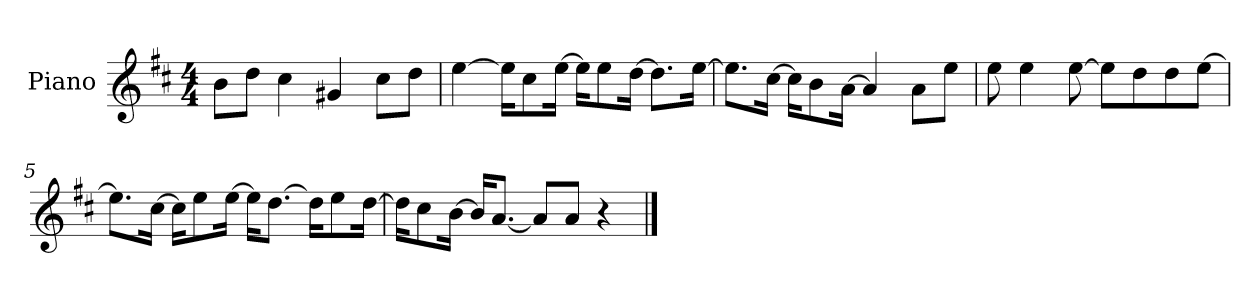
**kern
*part1
*staff1
*I"Piano
*I'P-no
*clefG2
*k[f#c#]
*M4/4
*MM90
=1
8b\L
8dd\J
4cc#\
4g#X/
8cc#\L
8dd\J
=2
[4ee\
16ee\KL]
8cc#\
[16ee\Jk
16ee\KL]
8ee\
[16dd\Jk
8.dd\L]
[16ee\Jk
=3
8.ee\L]
[16cc#\Jk
16cc#\KL]
8b\
[16a\Jk
4a/]
8a\L
8ee\J
=4
8ee\
4ee\
[8ee\
8ee\L]
8dd\
8dd\
[8ee\J
!!LO:LB:g=z
=5
8.ee\L]
[16cc#\Jk
16cc#\KL]
8ee\
[16ee\Jk
16ee\KL]
[8.dd\J
16dd\KL]
8ee\
[16dd\Jk
=6
16dd\KL]
8cc#\
[16b\Jk
16b/KL]
[8.a/J
8a/L]
8a/J
4r
==
*-
